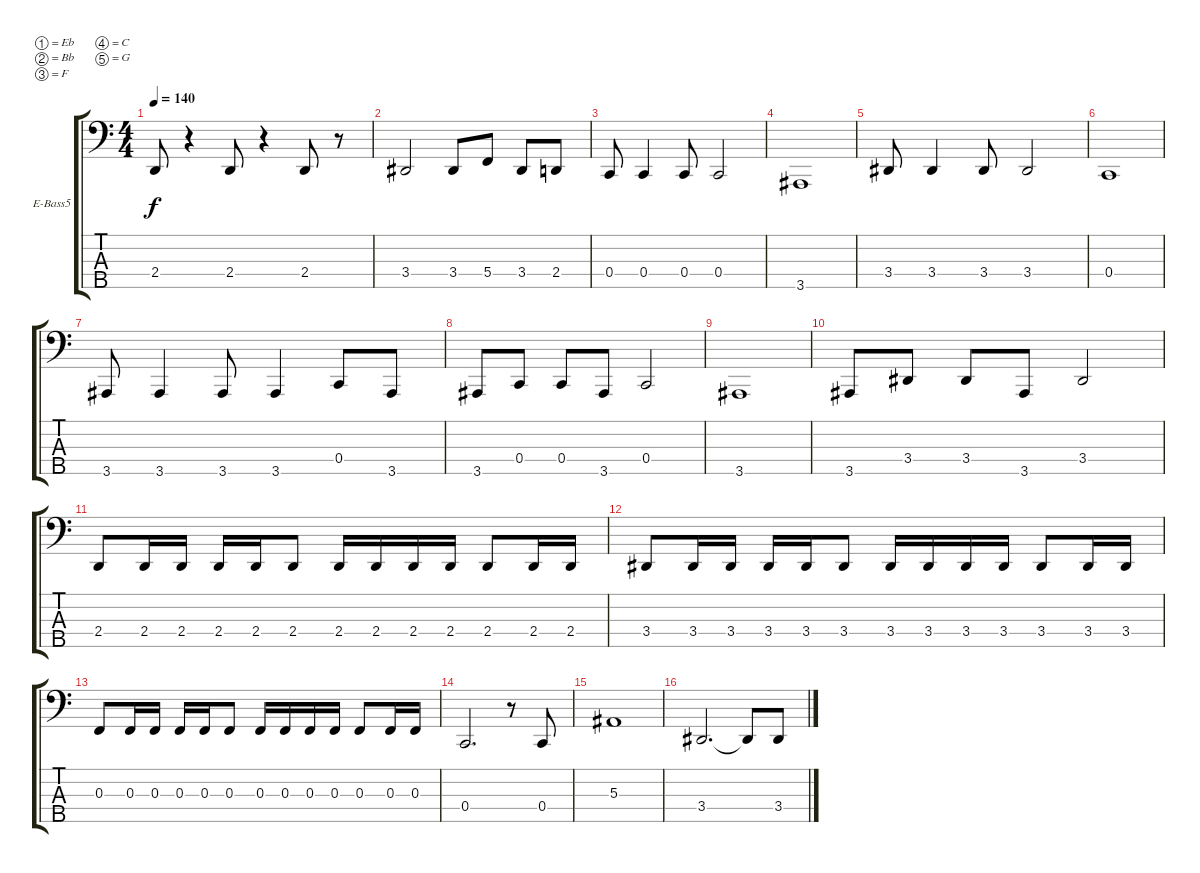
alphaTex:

\bracketExtendMode groupsimilarinstruments
\firstSystemTrackNameOrientation horizontal
\otherSystemsTrackNameOrientation horizontal
\track ("Бас" "E-Bass5") {instrument electricbassfinger}
\staff {score tabs}
\tuning (Eb2 Bb1 F1 C1 G0)
\ts (4 4)
\tempo 140
\clef f4
\ks c
2.4.8{dy f} r.4 2.4.8 r.4 2.4.8 r.8 |
3.4.2 3.4.8 5.4.8 3.4.8 2.4.8 |
0.4.8 0.4.4 0.4.8 0.4.2 |
3.5.1 |
3.4.8 3.4.4 3.4.8 3.4.2 |
0.4.1 |
3.5.8 3.5.4 3.5.8 3.5.4 0.4.8 3.5.8 |
3.5.8 0.4.8 0.4.8 3.5.8 0.4.2 |
3.5.1 |
3.5.8 3.4.8 3.4.8 3.5.8 3.4.2 |
2.4.8 2.4.16 2.4.16 2.4.16 2.4.16 2.4.8 2.4.16 2.4.16 2.4.16 2.4.16 2.4.8 2.4.16 2.4.16 |
3.4.8 3.4.16 3.4.16 3.4.16 3.4.16 3.4.8 3.4.16 3.4.16 3.4.16 3.4.16 3.4.8 3.4.16 3.4.16 |
0.3.8 0.3.16 0.3.16 0.3.16 0.3.16 0.3.8 0.3.16 0.3.16 0.3.16 0.3.16 0.3.8 0.3.16 0.3.16 |
0.4.2{d} r.8 0.4.8 |
5.3.1 |
3.4.2{d} 3.4{t}.8 3.4.8
